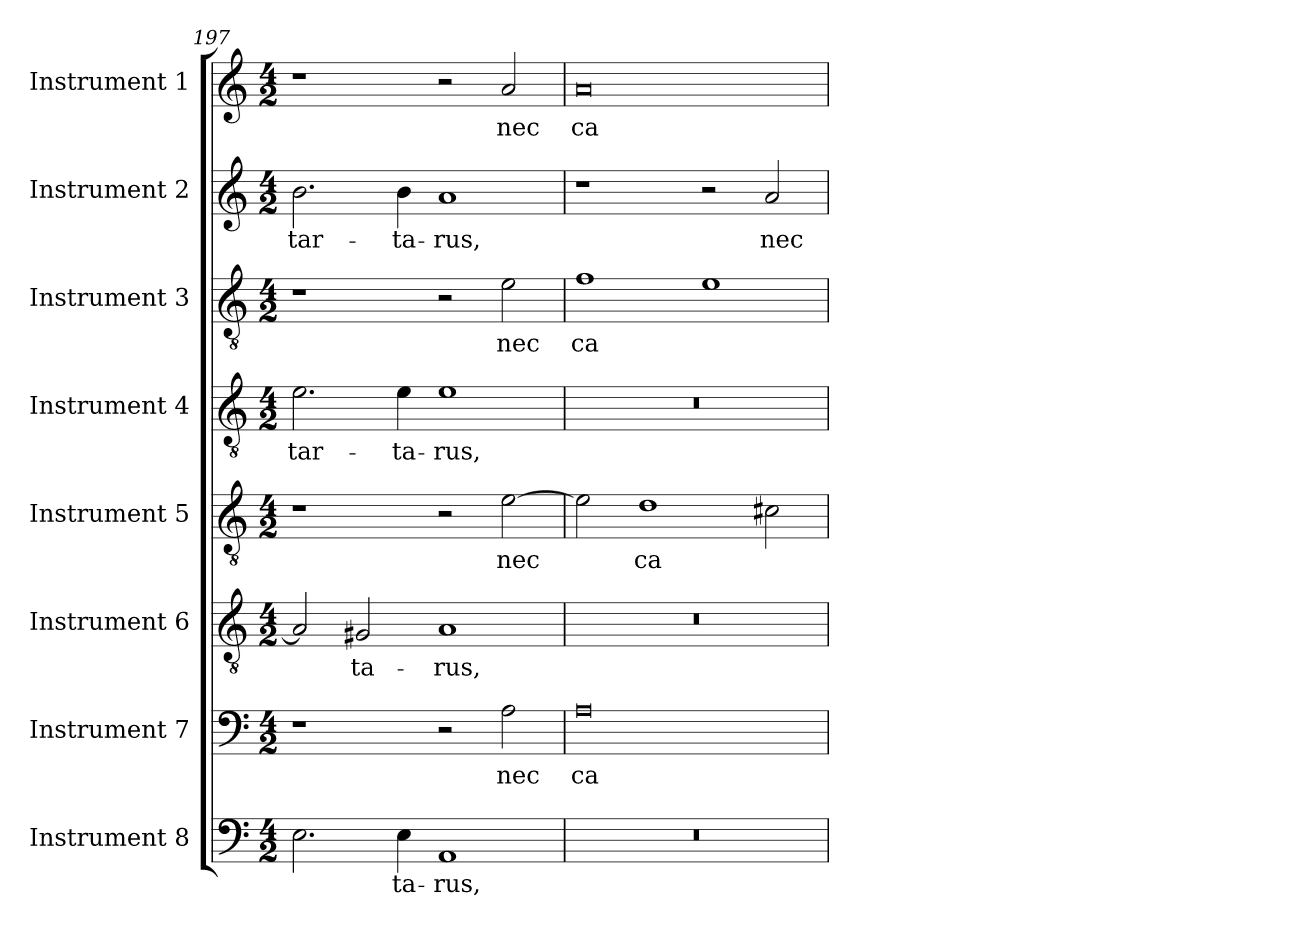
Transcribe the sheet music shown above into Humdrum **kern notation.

**kern	**text	**kern	**text	**kern	**text	**kern	**text	**kern	**text	**kern	**text	**kern	**text	**kern	**text
*part8	*part8	*part7	*part7	*part6	*part6	*part5	*part5	*part4	*part4	*part3	*part3	*part2	*part2	*part1	*part1
*staff8	*staff8	*staff7	*staff7	*staff6	*staff6	*staff5	*staff5	*staff4	*staff4	*staff3	*staff3	*staff2	*staff2	*staff1	*staff1
*I"Instrument 8	*	*I"Instrument 7	*	*I"Instrument 6	*	*I"Instrument 5	*	*I"Instrument 4	*	*I"Instrument 3	*	*I"Instrument 2	*	*I"Instrument 1	*
*clefF4	*	*clefF4	*	*clefGv2	*	*clefGv2	*	*clefGv2	*	*clefGv2	*	*clefG2	*	*clefG2	*
*k[]	*	*k[]	*	*k[]	*	*k[]	*	*k[]	*	*k[]	*	*k[]	*	*k[]	*
*C:	*	*C:	*	*C:	*	*C:	*	*C:	*	*C:	*	*C:	*	*C:	*
*M4/2	*	*M4/2	*	*M4/2	*	*M4/2	*	*M4/2	*	*M4/2	*	*M4/2	*	*M4/2	*
=197	=197	=197	=197	=197	=197	=197	=197	=197	=197	=197	=197	=197	=197	=197	=197
!	!LO:LY:b:cj	!	!	!	!LO:LY:b:cj	!	!	!	!LO:LY:b:cj	!	!	!	!LO:LY:b:cj	!	!
2.E\	--	1r	.	2A/]	--	1r	.	2.e\	tar-	1r	.	2.b\	tar-	1r	.
!	!	!	!	!	!LO:LY:b:cj	!	!	!	!	!	!	!	!	!	!
.	.	.	.	2G#X/	-ta-	.	.	.	.	.	.	.	.	.	.
!	!LO:LY:b:cj	!	!	!	!	!	!	!	!LO:LY:b:cj	!	!	!	!LO:LY:b:cj	!	!
4E\	-ta-	.	.	.	.	.	.	4e\	-ta-	.	.	4b\	-ta-	.	.
!	!LO:LY:b:cj	!	!	!	!LO:LY:b:cj	!	!	!	!LO:LY:b:cj	!	!	!	!LO:LY:b:cj	!	!
1AA	-rus,	2r	.	1A	-rus,	2r	.	1e	-rus,	2r	.	1a	-rus,	2r	.
!	!	!	!LO:LY:b:cj	!	!	!	!LO:LY:b:cj	!	!	!	!LO:LY:b:cj	!	!	!	!LO:LY:b:cj
.	.	2A\	nec	.	.	[>2e\	nec	.	.	2e\	nec	.	.	2a/	nec
=198	=198	=198	=198	=198	=198	=198	=198	=198	=198	=198	=198	=198	=198	=198	=198
!	!	!	!LO:LY:b:cj	!	!	!	!LO:LY:b:cj	!	!	!	!LO:LY:b:cj	!	!	!	!LO:LY:b:cj
0r	.	0A	ca-	0r	.	2e\]	.	0r	.	1f	ca-	1r	.	0a	ca-
!	!	!	!	!	!	!	!LO:LY:b:cj	!	!	!	!	!	!	!	!
.	.	.	.	.	.	1d	ca-	.	.	.	.	.	.	.	.
!	!	!	!	!	!	!	!	!	!	!	!LO:LY:b:cj	!	!	!	!
.	.	.	.	.	.	.	.	.	.	1e	--	2r	.	.	.
!	!	!	!	!	!	!	!LO:LY:b:cj	!	!	!	!	!	!LO:LY:b:cj	!	!
.	.	.	.	.	.	2c#X\	--	.	.	.	.	2a/	nec	.	.
=	=	=	=	=	=	=	=	=	=	=	=	=	=	=	=
*-	*-	*-	*-	*-	*-	*-	*-	*-	*-	*-	*-	*-	*-	*-	*-
